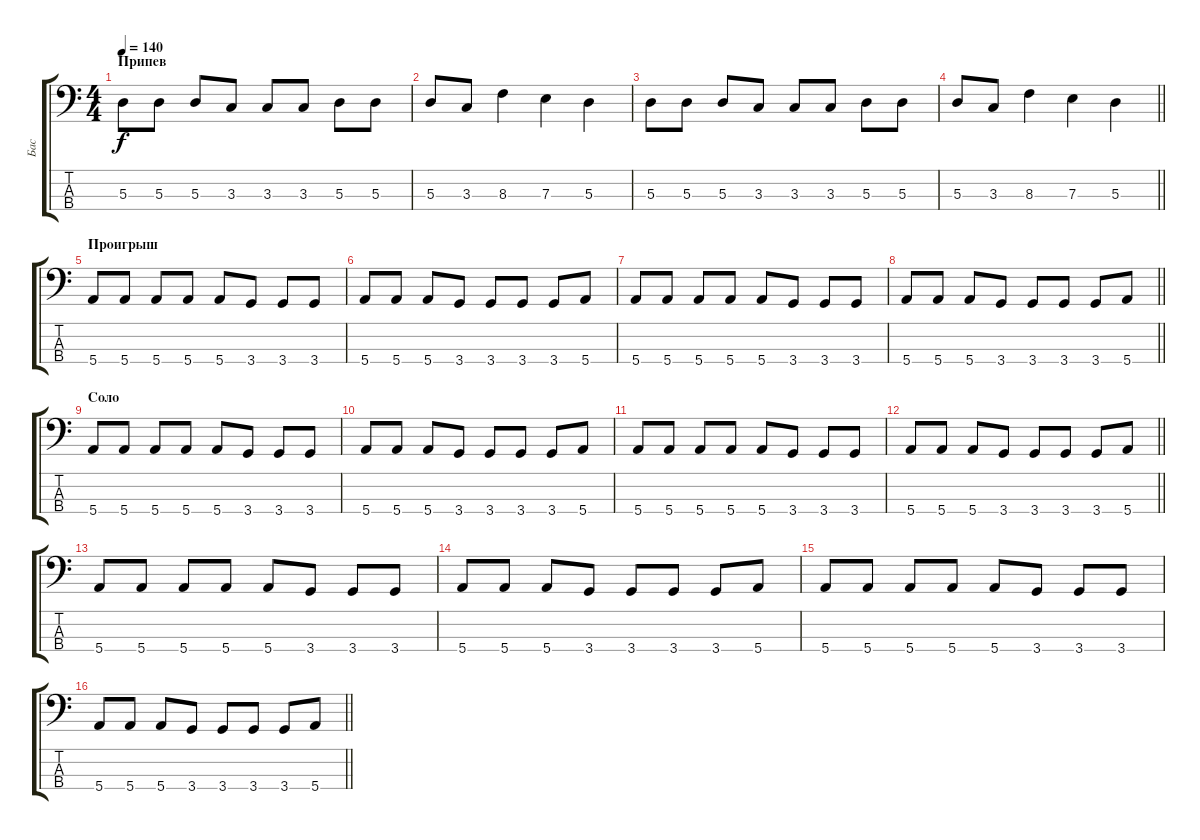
\track ("Бас" "Бас") {instrument electricbassfinger}
\staff {score tabs}
\tuning (G2 D2 A1 E1) {hide}
\ts (4 4)
\section ("" "Припев")
\tempo 140
\clef f4
\ks c
5.3.8{dy f} 5.3.8 5.3.8 3.3.8 3.3.8 3.3.8 5.3.8 5.3.8 |
5.3.8 3.3.8 8.3.4 7.3.4 5.3.4 |
5.3.8 5.3.8 5.3.8 3.3.8 3.3.8 3.3.8 5.3.8 5.3.8 |
\barLineRight lightlight
5.3.8 3.3.8 8.3.4 7.3.4 5.3.4 |
\section ("" "Проигрыш")
5.4.8 5.4.8 5.4.8 5.4.8 5.4.8 3.4.8 3.4.8 3.4.8 |
5.4.8 5.4.8 5.4.8 3.4.8 3.4.8 3.4.8 3.4.8 5.4.8 |
5.4.8 5.4.8 5.4.8 5.4.8 5.4.8 3.4.8 3.4.8 3.4.8 |
\barLineRight lightlight
5.4.8 5.4.8 5.4.8 3.4.8 3.4.8 3.4.8 3.4.8 5.4.8 |
\section ("" "Соло")
5.4.8 5.4.8 5.4.8 5.4.8 5.4.8 3.4.8 3.4.8 3.4.8 |
5.4.8 5.4.8 5.4.8 3.4.8 3.4.8 3.4.8 3.4.8 5.4.8 |
5.4.8 5.4.8 5.4.8 5.4.8 5.4.8 3.4.8 3.4.8 3.4.8 |
\barLineRight lightlight
5.4.8 5.4.8 5.4.8 3.4.8 3.4.8 3.4.8 3.4.8 5.4.8 |
5.4.8 5.4.8 5.4.8 5.4.8 5.4.8 3.4.8 3.4.8 3.4.8 |
5.4.8 5.4.8 5.4.8 3.4.8 3.4.8 3.4.8 3.4.8 5.4.8 |
5.4.8 5.4.8 5.4.8 5.4.8 5.4.8 3.4.8 3.4.8 3.4.8 |
\barLineRight lightlight
5.4.8 5.4.8 5.4.8 3.4.8 3.4.8 3.4.8 3.4.8 5.4.8
